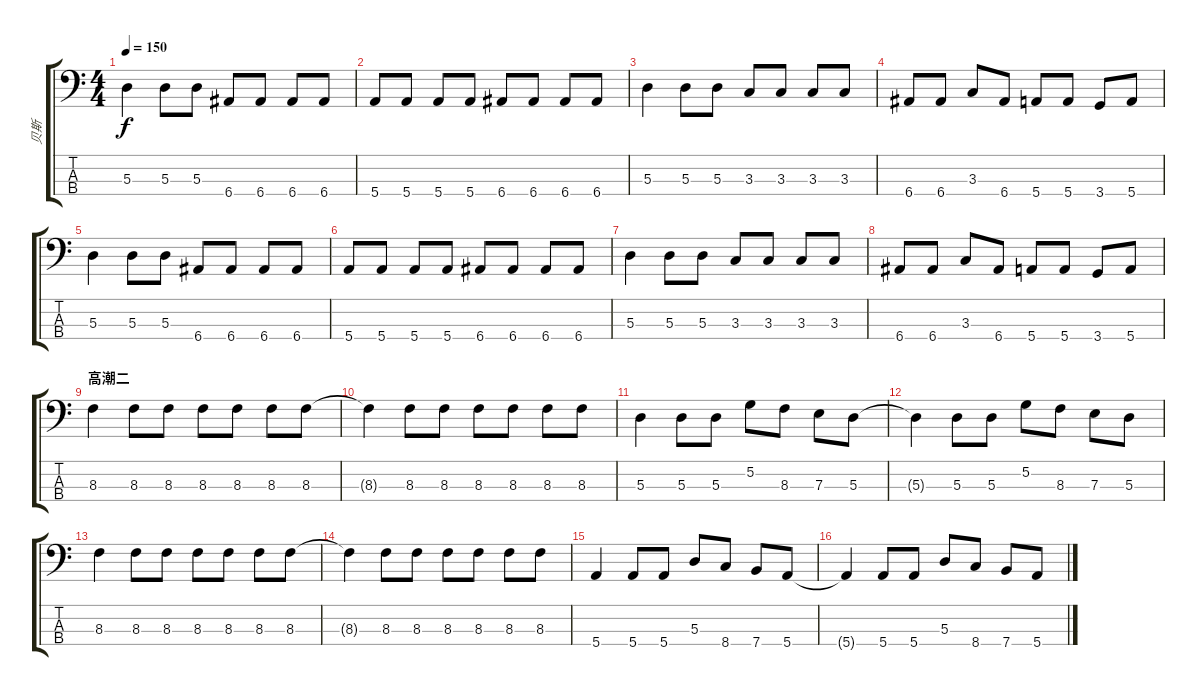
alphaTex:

\track ("贝斯" "贝斯") {instrument electricbasspick}
\staff {score tabs}
\tuning (G2 D2 A1 E1) {hide}
\ts (4 4)
\tempo 150
\clef f4
\ks c
5.3.4{dy f} 5.3.8 5.3.8 6.4.8 6.4.8 6.4.8 6.4.8 |
5.4.8 5.4.8 5.4.8 5.4.8 6.4.8 6.4.8 6.4.8 6.4.8 |
5.3.4 5.3.8 5.3.8 3.3.8 3.3.8 3.3.8 3.3.8 |
6.4.8 6.4.8 3.3.8 6.4.8 5.4.8 5.4.8 3.4.8 5.4.8 |
5.3.4 5.3.8 5.3.8 6.4.8 6.4.8 6.4.8 6.4.8 |
5.4.8 5.4.8 5.4.8 5.4.8 6.4.8 6.4.8 6.4.8 6.4.8 |
5.3.4 5.3.8 5.3.8 3.3.8 3.3.8 3.3.8 3.3.8 |
6.4.8 6.4.8 3.3.8 6.4.8 5.4.8 5.4.8 3.4.8 5.4.8 |
\section ("" "高潮二")
8.3.4 8.3.8 8.3.8 8.3.8 8.3.8 8.3.8 8.3.8 |
8.3{t}.4 8.3.8 8.3.8 8.3.8 8.3.8 8.3.8 8.3.8 |
5.3.4 5.3.8 5.3.8 5.2.8 8.3.8 7.3.8 5.3.8 |
5.3{t}.4 5.3.8 5.3.8 5.2.8 8.3.8 7.3.8 5.3.8 |
8.3.4 8.3.8 8.3.8 8.3.8 8.3.8 8.3.8 8.3.8 |
8.3{t}.4 8.3.8 8.3.8 8.3.8 8.3.8 8.3.8 8.3.8 |
5.4.4 5.4.8 5.4.8 5.3.8 8.4.8 7.4.8 5.4.8 |
5.4{t}.4 5.4.8 5.4.8 5.3.8 8.4.8 7.4.8 5.4.8
